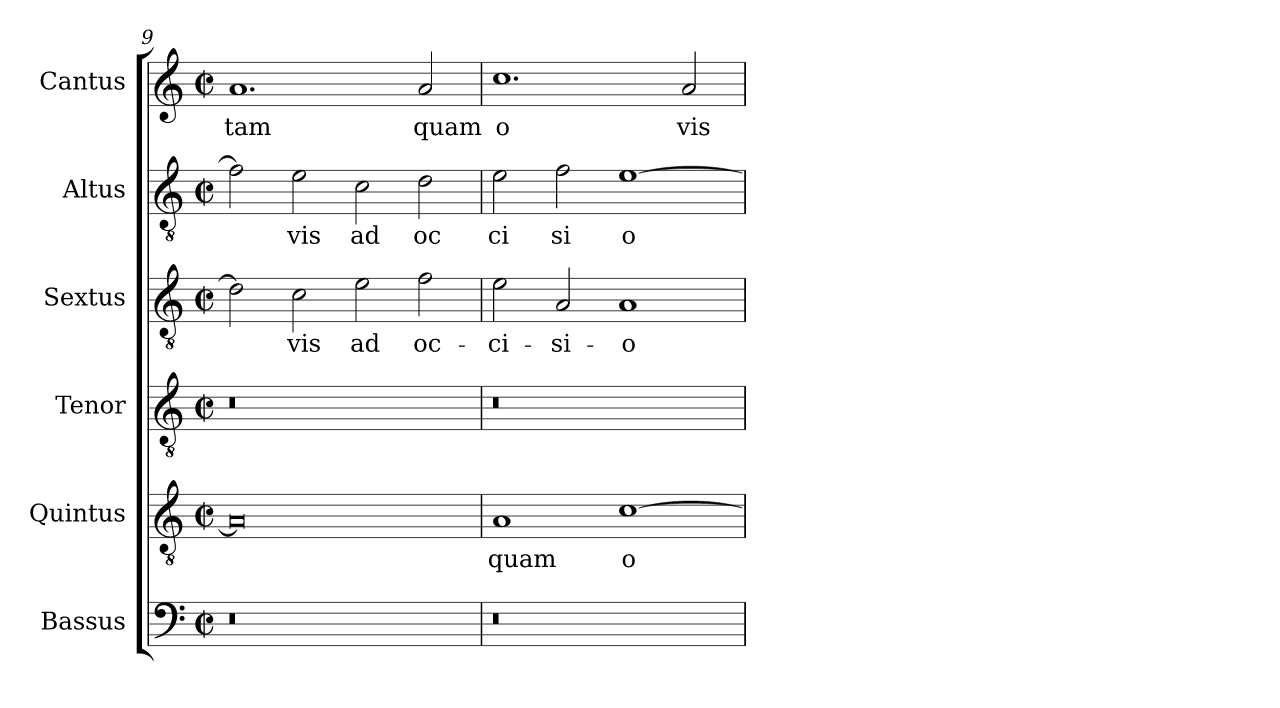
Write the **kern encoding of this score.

**kern	**kern	**text	**kern	**kern	**text	**kern	**text	**kern	**text
*part6	*part5	*part5	*part4	*part3	*part3	*part2	*part2	*part1	*part1
*staff6	*staff5	*staff5	*staff4	*staff3	*staff3	*staff2	*staff2	*staff1	*staff1
*I"Bassus	*I"Quintus	*	*I"Tenor	*I"Sextus	*	*I"Altus	*	*I"Cantus	*
*clefF4	*clefGv2	*	*clefGv2	*clefGv2	*	*clefGv2	*	*clefG2	*
*M2/2	*M2/2	*	*M2/2	*M2/2	*	*M2/2	*	*M2/2	*
*met(c|)	*met(c|)	*	*met(c|)	*met(c|)	*	*met(c|)	*	*met(c|)	*
=9	=9	=9	=9	=9	=9	=9	=9	=9	=9
!	!	!	!	!	!	!	!	!	!LO:LY:b:cj
0r	0A]	.	0r	2d\]	.	2f\]	.	1.a	tam
!	!	!	!	!	!LO:LY:b:cj	!	!LO:LY:b:cj	!	!
.	.	.	.	2c\	-vis	2e\	vis	.	.
!	!	!	!	!	!LO:LY:b:cj	!	!LO:LY:b:cj	!	!
.	.	.	.	2e\	ad	2c\	ad	.	.
!	!	!	!	!	!LO:LY:b:cj	!	!LO:LY:b:cj	!	!LO:LY:b:cj
.	.	.	.	2f\	oc-	2d\	oc	2a/	quam
=10	=10	=10	=10	=10	=10	=10	=10	=10	=10
!	!	!LO:LY:b:cj	!	!	!LO:LY:b:cj	!	!LO:LY:b:cj	!	!LO:LY:b:cj
0r	1A	quam	0r	2e\	-ci-	2e\	ci	1.cc	o
!	!	!	!	!	!LO:LY:b:cj	!	!LO:LY:b:cj	!	!
.	.	.	.	2A/	-si-	2f\	si	.	.
!	!	!LO:LY:b:rj	!	!	!LO:LY:b:cj	!	!LO:LY:b:rj	!	!
.	[>1c	o	.	1A	-o-	[>1e	o	.	.
!	!	!	!	!	!	!	!	!	!LO:LY:b:cj
.	.	.	.	.	.	.	.	2a/	vis
=	=	=	=	=	=	=	=	=	=
*-	*-	*-	*-	*-	*-	*-	*-	*-	*-
